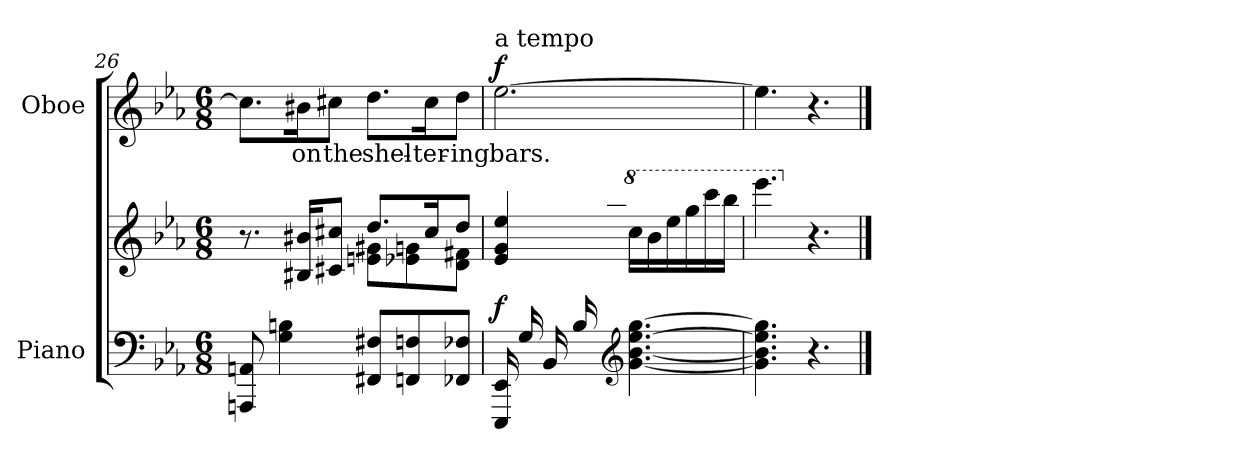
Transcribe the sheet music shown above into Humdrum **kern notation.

**kern	**kern	**dynam	**kern	**text	**dynam
*part2	*part2	*part2	*part1	*part1	*part1
*staff3	*staff2	*staff2/3	*staff1	*staff1	*staff1
*I"Piano	*	*	*I"Oboe	*	*
*I'Pno.	*	*	*I'Ob.	*	*
*clefF4	*clefG2	*	*clefG2	*	*
*k[b-e-a-]	*k[b-e-a-]	*	*k[b-e-a-]	*	*
*M6/8	*M6/8	*	*M6/8	*	*
=26	=26	=26	=26	=26	=26
*	*^	*	*	*	*
8AAAn/ 8AAn/	8.r	4.ryy	.	8.cc#\L]	.	.
4G\ 4Bn\	.	.	.	.	.	.
!	!	!	!	!	!LO:LY:b	!
.	16B#X/ 16b#X/KL	.	.	16b#X\K	on	.
!	!	!	!	!	!LO:LY:b	!
.	8c#X/ 8cc#X/J	.	.	8cc#X\J	the	.
!	!	!	!	!	!LO:LY:b	!
8FF#X/ 8F#X/L	8.dd/L	8en\ 8g#X\L	.	8.dd\L	shel-	.
8FFn/ 8Fn/	.	8e-X\ 8gn\	.	.	.	.
!	!	!	!	!	!LO:LY:b	!
.	16cc#/K	.	.	16cc#\K	-ter-	.
!	!	!	!	!	!LO:LY:b	!
8FF-X/ 8F-X/J	8dd/J	8d\ 8f#X\J	.	8dd\J	-ing	.
!!LO:LB:g=z
=27	=27	=27	=27	=27	=27	=27
!	!	!	!	!LO:TX:a:t=a tempo	!	!
!	!	!	!LO:DY:b	!	!LO:LY:b	!LO:DY:a
16EEE-/ 16EE-/LL	4e-/ 4g/ 4ee-/	4ryy	f	[2.ee-\	bars.	f
16G/	.	.	.	.	.	.
16BB-/	.	.	.	.	.	.
16B-/	.	.	.	.	.	.
8ryy	8ryy	16b-\	.	.	.	.
.	.	16bb-\JJ	.	.	.	.
*clefG2	*	*	*	*	*	*
*	*8va	*	*	*	*	*
[4.g\ [4.b-\ [4.ee-\ [4.gg\	16ccc\LL	4.ryy	.	.	.	.
.	16bb-\	.	.	.	.	.
.	16eee-\	.	.	.	.	.
.	16ggg\	.	.	.	.	.
.	16cccc\	.	.	.	.	.
.	16bbb-\JJ	.	.	.	.	.
*	*v	*v	*	*	*	*
=28	=28	=28	=28	=28	=28
4.g\] 4.b-\] 4.ee-\] 4.gg\]	4.eeee-\	.	4.ee-\]	.	.
*	*X8va	*	*	*	*
4.r	4.r	.	4.r	.	.
==	==	==	==	==	==
*-	*-	*-	*-	*-	*-
